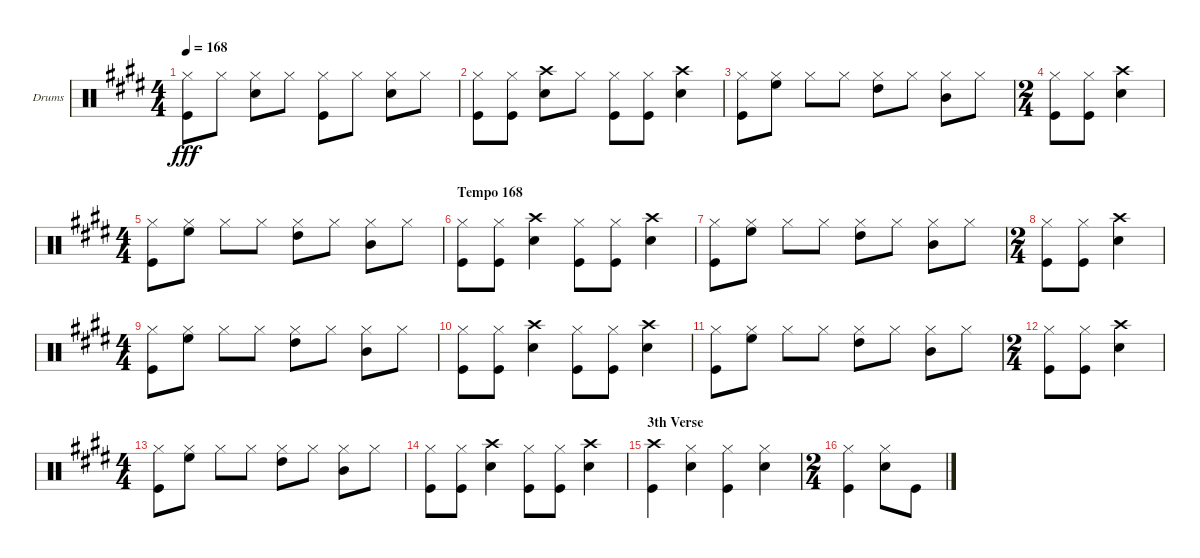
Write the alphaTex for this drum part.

\bracketExtendMode groupsimilarinstruments
\firstSystemTrackNameOrientation horizontal
\otherSystemsTrackNameOrientation horizontal
\track ("Drumkit" "Drums") {instrument percussion}
\staff {score}
\articulation defaults
\ts (4 4)
\tempo 168
\clef neutral
\scale
1.06557
\ks e
("Kick (hit)" "Hi-Hat (closed)").8{dy fff} "Hi-Hat (closed)".8 ("Snare (hit) 2" "Hi-Hat (closed)").8 "Hi-Hat (closed)".8 ("Kick (hit)" "Hi-Hat (closed)").8 "Hi-Hat (closed)".8 ("Snare (hit) 2" "Hi-Hat (closed)").8 "Hi-Hat (closed)".8 |
\scale
0.934426 ("Kick (hit)" "Hi-Hat (closed)").8 ("Kick (hit)" "Hi-Hat (closed)").8 ("Snare (hit) 2" "Crash high (hit)").8 "Hi-Hat (closed)".8 ("Hi-Hat (closed)" "Kick (hit)").8 ("Hi-Hat (closed)" "Kick (hit)").8 ("Crash high (hit)" "Snare (hit) 2").4 |
\scale
1.06557 ("Hi-Hat (closed)" "Kick (hit)").8 ("High Floor Tom (hit)" "Hi-Hat (closed)").8 "Hi-Hat (closed)".8 "Hi-Hat (closed)".8 ("High Tom (hit)" "Hi-Hat (closed)").8 "Hi-Hat (closed)".8 ("Mid Tom (hit)" "Hi-Hat (closed)").8 "Hi-Hat (closed)".8 |
\ts (2 4)
\scale
0.934426 ("Kick (hit)" "Hi-Hat (closed)").8 ("Kick (hit)" "Hi-Hat (closed)").8 ("Snare (hit) 2" "Crash high (hit)").4 |
\ts (4 4)
\scale
1.09584 ("Hi-Hat (closed)" "Kick (hit)").8 ("High Floor Tom (hit)" "Hi-Hat (closed)").8 "Hi-Hat (closed)".8 "Hi-Hat (closed)".8 ("High Tom (hit)" "Hi-Hat (closed)").8 "Hi-Hat (closed)".8 ("Hi-Hat (closed)" "Mid Tom (hit)").8 "Hi-Hat (closed)".8 |
\section ("" "Tempo 168")
\scale
0.904161 ("Hi-Hat (closed)" "Kick (hit)").8 ("Hi-Hat (closed)" "Kick (hit)").8 ("Snare (hit) 2" "Crash high (hit)").4 ("Kick (hit)" "Hi-Hat (closed)").8 ("Kick (hit)" "Hi-Hat (closed)").8 ("Crash high (hit)" "Snare (hit) 2").4 |
\scale
1.06557 ("Hi-Hat (closed)" "Kick (hit)").8 ("High Floor Tom (hit)" "Hi-Hat (closed)").8 "Hi-Hat (closed)".8 "Hi-Hat (closed)".8 ("High Tom (hit)" "Hi-Hat (closed)").8 "Hi-Hat (closed)".8 ("Mid Tom (hit)" "Hi-Hat (closed)").8 "Hi-Hat (closed)".8 |
\ts (2 4)
\scale
0.934426 ("Kick (hit)" "Hi-Hat (closed)").8 ("Kick (hit)" "Hi-Hat (closed)").8 ("Snare (hit) 2" "Crash high (hit)").4 |
\ts (4 4)
\scale
1.09584 ("Hi-Hat (closed)" "Kick (hit)").8 ("High Floor Tom (hit)" "Hi-Hat (closed)").8 "Hi-Hat (closed)".8 "Hi-Hat (closed)".8 ("High Tom (hit)" "Hi-Hat (closed)").8 "Hi-Hat (closed)".8 ("Hi-Hat (closed)" "Mid Tom (hit)").8 "Hi-Hat (closed)".8 |
\scale
0.904161 ("Hi-Hat (closed)" "Kick (hit)").8 ("Hi-Hat (closed)" "Kick (hit)").8 ("Snare (hit) 2" "Crash high (hit)").4 ("Kick (hit)" "Hi-Hat (closed)").8 ("Kick (hit)" "Hi-Hat (closed)").8 ("Crash high (hit)" "Snare (hit) 2").4 |
\scale
1.06557 ("Hi-Hat (closed)" "Kick (hit)").8 ("High Floor Tom (hit)" "Hi-Hat (closed)").8 "Hi-Hat (closed)".8 "Hi-Hat (closed)".8 ("High Tom (hit)" "Hi-Hat (closed)").8 "Hi-Hat (closed)".8 ("Mid Tom (hit)" "Hi-Hat (closed)").8 "Hi-Hat (closed)".8 |
\ts (2 4)
\scale
0.934426 ("Kick (hit)" "Hi-Hat (closed)").8 ("Kick (hit)" "Hi-Hat (closed)").8 ("Snare (hit) 2" "Crash high (hit)").4 |
\ts (4 4)
\scale
1.09584 ("Hi-Hat (closed)" "Kick (hit)").8 ("High Floor Tom (hit)" "Hi-Hat (closed)").8 "Hi-Hat (closed)".8 "Hi-Hat (closed)".8 ("High Tom (hit)" "Hi-Hat (closed)").8 "Hi-Hat (closed)".8 ("Hi-Hat (closed)" "Mid Tom (hit)").8 "Hi-Hat (closed)".8 |
\scale
0.904161 ("Hi-Hat (closed)" "Kick (hit)").8 ("Hi-Hat (closed)" "Kick (hit)").8 ("Snare (hit) 2" "Crash high (hit)").4 ("Kick (hit)" "Hi-Hat (closed)").8 ("Kick (hit)" "Hi-Hat (closed)").8 ("Crash high (hit)" "Snare (hit) 2").4 |
\section ("" "3th Verse")
\scale
1.06557 ("Kick (hit)" "Crash high (hit)").4 ("Hi-Hat (closed)" "Snare (hit) 2").4 ("Hi-Hat (closed)" "Kick (hit)").4 ("Snare (hit) 2" "Hi-Hat (closed)").4 |
\ts (2 4)
\scale
0.934426 ("Hi-Hat (closed)" "Kick (hit)").4 ("Snare (hit) 2" "Hi-Hat (closed)").8 "Kick (hit)".8
